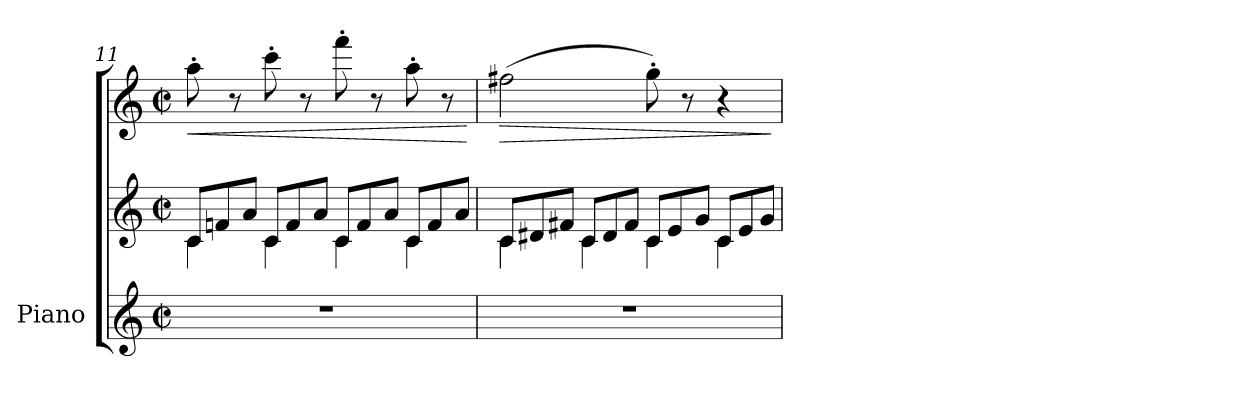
**kern	**kern	**kern	**dynam
*part1	*part1	*part1	*part1
*staff3	*staff2	*staff1	*staff1/2/3
*I"Piano	*	*	*
*I'Pno	*	*	*
!!LO:LB:g=z
*clefG2	*clefG2	*clefG2	*
*k[]	*k[]	*k[]	*
*M2/2	*M2/2	*M2/2	*
*met(c|)	*met(c|)	*met(c|)	*
*	*Xtuplet	*	*
=11	=11	=11	=11
*	*^	*	*
!	!	!	!	!LO:HP:b
1r	12c/L	4c\	8aa'\	<
.	12fn/	.	.	.
.	.	.	8r	.
.	12a/J	.	.	.
.	12c/L	4c\	8ccc'\	.
.	12f/	.	.	.
.	.	.	8r	.
.	12a/J	.	.	.
.	12c/L	4c\	8fff'\	.
.	12f/	.	.	.
.	.	.	8r	.
.	12a/J	.	.	.
.	12c/L	4c\	8aa'\	.
.	12f/	.	.	.
.	.	.	8r	.
.	12a/J	.	.	.
*	*v	*v	*	*
.	.	.	[
=12	=12	=12	=12
*	*^	*	*
!	!	!	!	!LO:HP:b
1r	12c/L	4c<\	(>2ff#X\	>
.	12d#X</	.	.	.
.	12f#X</J	.	.	.
.	12c/L	4c\	.	.
.	12d#/	.	.	.
.	12f#/J	.	.	.
.	12c/L	4c<\	8gg'\)	.
.	12e</	.	.	.
.	.	.	8r	.
.	12g</J	.	.	.
.	12c/L	4c\	4r	.
.	12e/	.	.	.
.	12g/J	.	.	.
*	*v	*v	*	*
.	.	.	]
=	=	=	=
*-	*-	*-	*-
